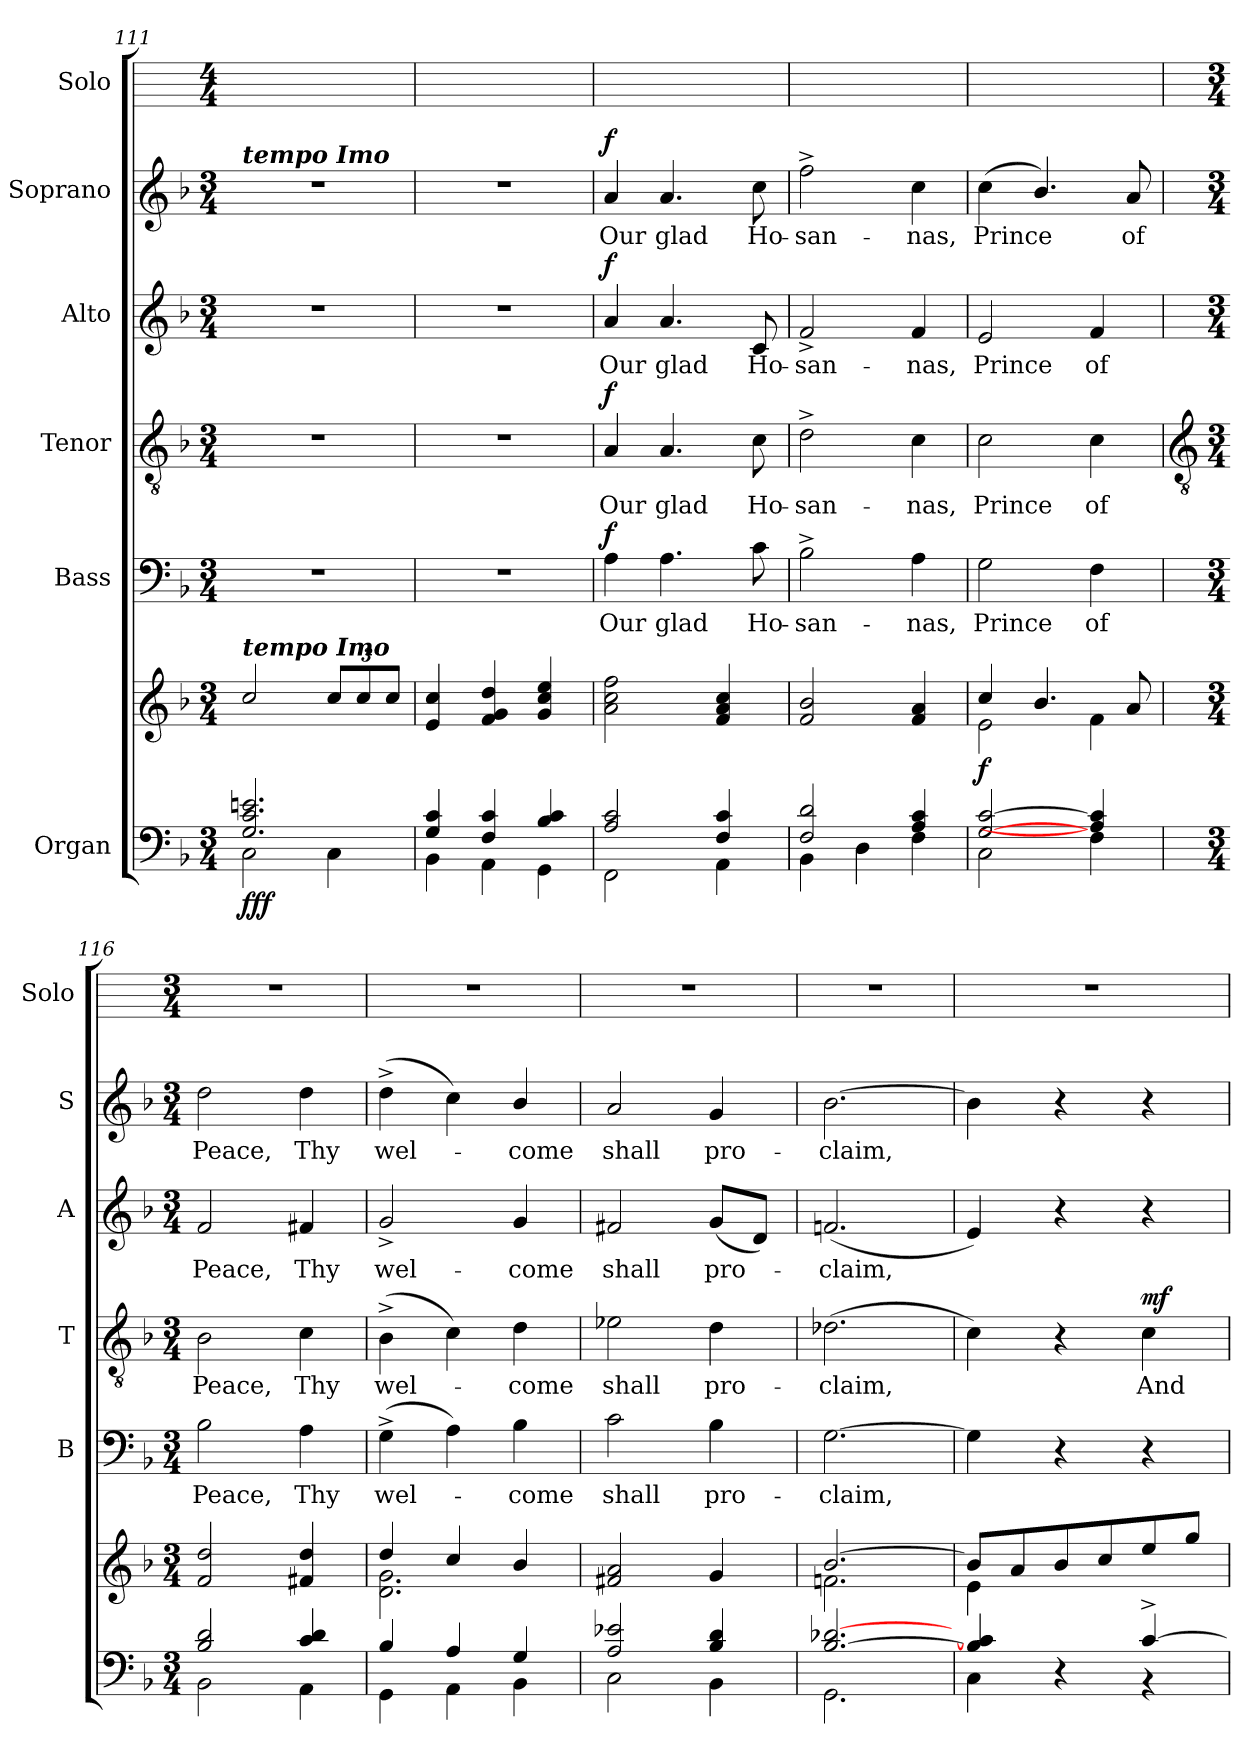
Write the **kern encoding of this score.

**kern	**kern	**dynam	**kern	**text	**dynam	**kern	**text	**dynam	**kern	**text	**dynam	**kern	**text	**dynam	**kern
*part6	*part6	*part6	*part5	*part5	*part5	*part4	*part4	*part4	*part3	*part3	*part3	*part2	*part2	*part2	*part1
*staff7	*staff6	*staff6/7	*staff5	*staff5	*staff5	*staff4	*staff4	*staff4	*staff3	*staff3	*staff3	*staff2	*staff2	*staff2	*staff1
*I"Organ	*	*	*I"Bass	*	*	*I"Tenor	*	*	*I"Alto	*	*	*I"Soprano	*	*	*I"Solo
*	*	*	*I'B	*	*	*I'T	*	*	*I'A	*	*	*I'S	*	*	*I'Solo
*clefF4	*clefG2	*	*clefF4	*	*	*clefGv2	*	*	*clefG2	*	*	*clefG2	*	*	*
*k[b-]	*k[b-]	*	*k[b-]	*	*	*k[b-]	*	*	*k[b-]	*	*	*k[b-]	*	*	*
*F:	*F:	*	*F:	*	*	*F:	*	*	*F:	*	*	*F:	*	*	*
*M3/4	*M3/4	*	*M3/4	*	*	*M3/4	*	*	*M3/4	*	*	*M3/4	*	*	*M4/4
=111	=111	=111	=111	=111	=111	=111	=111	=111	=111	=111	=111	=111	=111	=111	=111
*^	*^	*	*	*	*	*	*	*	*	*	*	*	*	*	*
!	!	!	!	!	!	!	!	!	!	!	!	!	!	!LO:TX:a:Bi:t=tempo Imo	!	!	!
!	!	!LO:TX:a:Bi:t=tempo Imo	!	!	!	!	!	!	!	!	!	!	!	!	!	!	!
!	!	!	!	!LO:DY:b=2	!LO:N:vis=1	!	!	!LO:N:vis=1	!	!	!LO:N:vis=1	!	!	!LO:N:vis=1	!	!	!
!	!	!	!	!LO:DY:n=1:b=2	!	!	!	!	!	!	!	!	!	!	!	!	!
!	!	!	!	!LO:DY:n=2:b	!	!	!	!	!	!	!	!	!	!	!	!	!
2.G/ 2.c/ 2.en/	2C\	2cc	2.ryy	f f f	2.r	.	.	2.r	.	.	2.r	.	.	2.r	.	.	2.r
.	4C\	12ccL	.	.	.	.	.	.	.	.	.	.	.	.	.	.	.
.	.	12cc	.	.	.	.	.	.	.	.	.	.	.	.	.	.	.
.	.	12ccJ	.	.	.	.	.	.	.	.	.	.	.	.	.	.	.
=112	=112	=112	=112	=112	=112	=112	=112	=112	=112	=112	=112	=112	=112	=112	=112	=112	=112
!	!	!	!	!	!LO:N:vis=1	!	!	!LO:N:vis=1	!	!	!LO:N:vis=1	!	!	!LO:N:vis=1	!	!	!
4G/ 4c/	4BB-\	4e 4cc	2.ryy	.	2.r	.	.	2.r	.	.	2.r	.	.	2.r	.	.	2.r
4F/ 4c/	4AA\	4f 4g 4dd	.	.	.	.	.	.	.	.	.	.	.	.	.	.	.
4B-/ 4c/	4GG\	4g 4cc 4ee	.	.	.	.	.	.	.	.	.	.	.	.	.	.	.
=113	=113	=113	=113	=113	=113	=113	=113	=113	=113	=113	=113	=113	=113	=113	=113	=113	=113
!	!	!	!	!	!	!LO:LY:b	!LO:DY:b	!	!LO:LY:b	!LO:DY:b	!	!LO:LY:b	!LO:DY:b	!	!LO:LY:b	!LO:DY:b	!
2A/ 2c/	2FF\	2a 2cc 2ff	2ryy	.	4A	Our	f	4A	Our	f	4a	Our	f	4a	Our	f	2.r
!	!	!	!	!	!	!LO:LY:b	!	!	!LO:LY:b	!	!	!LO:LY:b	!	!	!LO:LY:b	!	!
.	.	.	.	.	4.A	glad	.	4.A	glad	.	4.a	glad	.	4.a	glad	.	.
4F/ 4c/	4AA\	4f 4a 4cc	8ryy	.	.	.	.	.	.	.	.	.	.	.	.	.	.
!	!	!	!	!	!	!LO:LY:b	!	!	!LO:LY:b	!	!	!LO:LY:b	!	!	!LO:LY:b	!	!
.	.	.	8ryy	.	8c	Ho-	.	8c	Ho-	.	8c	Ho-	.	8cc	Ho-	.	.
=114	=114	=114	=114	=114	=114	=114	=114	=114	=114	=114	=114	=114	=114	=114	=114	=114	=114
!	!	!	!	!	!	!LO:LY:b	!	!	!LO:LY:b	!	!	!LO:LY:b	!	!	!LO:LY:b	!	!
2F/ 2d/	4BB-\	2f 2b-	2.ryy	.	2B-^	-san-	.	2d^	-san-	.	2f^	-san-	.	2ff^	-san-	.	2.r
.	4D\	.	.	.	.	.	.	.	.	.	.	.	.	.	.	.	.
!	!	!	!	!	!	!LO:LY:b	!	!	!LO:LY:b	!	!	!LO:LY:b	!	!	!LO:LY:b	!	!
4A/ 4c/	4F\	4f 4a	.	.	4A	-nas,	.	4c	-nas,	.	4f	-nas,	.	4cc	-nas,	.	.
=115	=115	=115	=115	=115	=115	=115	=115	=115	=115	=115	=115	=115	=115	=115	=115	=115	=115
!	!	!	!	!LO:DY:b	!	!LO:LY:b	!	!	!LO:LY:b	!	!	!LO:LY:b	!	!	!LO:LY:b	!	!
[2G/ [2c/	2C\	4cc/	2e\	f	2G	Prince	.	2c	Prince	.	2e	Prince	.	(<4cc	Prince	.	2.r
.	.	4.b-/	.	.	.	.	.	.	.	.	.	.	.	4.b-/)	.	.	.
!	!	!	!	!	!	!LO:LY:b	!	!	!LO:LY:b	!	!	!LO:LY:b	!	!	!	!	!
4A/] 4c/]	4F\	.	4f\	.	4F	of	.	4c	of	.	4f	of	.	.	.	.	.
!	!	!	!	!	!	!	!	!	!	!	!	!	!	!	!LO:LY:b	!	!
.	.	8a	.	.	.	.	.	.	.	.	.	.	.	8a	of	.	.
!!LO:LB:g=z
=116	=116	=116	=116	=116	=116	=116	=116	=116	=116	=116	=116	=116	=116	=116	=116	=116	=116
*	*	*	*	*	*	*	*	*clefGv2	*	*	*	*	*	*	*	*	*
*M3/4	*	*M3/4	*	*	*M3/4	*	*	*M3/4	*	*	*M3/4	*	*	*M3/4	*	*	*M3/4
!	!	!	!	!	!	!LO:LY:b	!	!	!LO:LY:b	!	!	!LO:LY:b	!	!	!LO:LY:b	!	!
2B-/ 2d/	2BB-\	2f 2dd	2.ryy	.	2B-	Peace,	.	2B-	Peace,	.	2f	Peace,	.	2dd	Peace,	.	2.r
!	!	!	!	!	!	!LO:LY:b	!	!	!LO:LY:b	!	!	!LO:LY:b	!	!	!LO:LY:b	!	!
4c/ 4d/	4AA\	4f#X 4dd	.	.	4A	Thy	.	4c	Thy	.	4f#X	Thy	.	4dd	Thy	.	.
=117	=117	=117	=117	=117	=117	=117	=117	=117	=117	=117	=117	=117	=117	=117	=117	=117	=117
!	!	!	!	!	!	!LO:LY:b	!	!	!LO:LY:b	!	!	!LO:LY:b	!	!	!LO:LY:b	!	!
4B-/	4GG\	4dd/	2.d\ 2.g\	.	(>4G^	wel-	.	(>4B-^	wel-	.	2g^	wel-	.	(>4dd^	wel-	.	2.r
4A/	4AA\	4cc/	.	.	4A)	.	.	4c)	.	.	.	.	.	4cc)	.	.	.
!	!	!	!	!	!	!LO:LY:b	!	!	!LO:LY:b	!	!	!LO:LY:b	!	!	!LO:LY:b	!	!
4G/	4BB-\	4b-/	.	.	4B-\	come	.	4d\	come	.	4g	-come	.	4b-/	come	.	.
=118	=118	=118	=118	=118	=118	=118	=118	=118	=118	=118	=118	=118	=118	=118	=118	=118	=118
!	!	!	!	!	!	!LO:LY:b	!	!	!LO:LY:b	!	!	!LO:LY:b	!	!	!LO:LY:b	!	!
2A/ 2e-X/	2C\	2f#X 2a	2.ryy	.	2c	shall	.	2e-X	shall	.	2f#X	shall	.	2a	shall	.	2.r
!	!	!	!	!	!	!LO:LY:b	!	!	!LO:LY:b	!	!	!LO:LY:b	!	!	!LO:LY:b	!	!
4B-/ 4d/	4BB-\	4g	.	.	4B-	pro-	.	4d	pro-	.	(<8gL	pro-	.	4g	pro-	.	.
.	.	.	.	.	.	.	.	.	.	.	8dJ)	.	.	.	.	.	.
=119	=119	=119	=119	=119	=119	=119	=119	=119	=119	=119	=119	=119	=119	=119	=119	=119	=119
!	!	!	!	!	!	!LO:LY:b	!	!	!LO:LY:b	!	!	!LO:LY:b	!	!	!LO:LY:b	!	!
[2.B-/ [2.d-X/	2.GG\	[2.b-/	2.fn\	.	[2.G	-claim,	.	(>2.d-X	-claim,	.	(<2.fn	claim,	.	[2.b-	-claim,	.	2.r
=120	=120	=120	=120	=120	=120	=120	=120	=120	=120	=120	=120	=120	=120	=120	=120	=120	=120
4B-/] 4c/]	4C\	8b-/L]	4e\	.	4G]	.	.	4c)	.	.	4e)	.	.	4b-]	.	.	2.r
.	.	8a/	.	.	.	.	.	.	.	.	.	.	.	.	.	.	.
4r	4ryy	8b-/	2ryy	.	4r	.	.	4r	.	.	4r	.	.	4r	.	.	.
.	.	8cc/	.	.	.	.	.	.	.	.	.	.	.	.	.	.	.
!	!	!	!	!	!	!	!	!	!LO:LY:b	!LO:DY:b	!	!	!	!	!	!	!
[4c^/	4r	8ee/	.	.	4r	.	.	4c	And	mf	4r	.	.	4r	.	.	.
.	.	8gg/J	.	.	.	.	.	.	.	.	.	.	.	.	.	.	.
*v	*v	*	*	*	*	*	*	*	*	*	*	*	*	*	*	*	*
*	*v	*v	*	*	*	*	*	*	*	*	*	*	*	*	*	*
=	=	=	=	=	=	=	=	=	=	=	=	=	=	=	=
*-	*-	*-	*-	*-	*-	*-	*-	*-	*-	*-	*-	*-	*-	*-	*-
